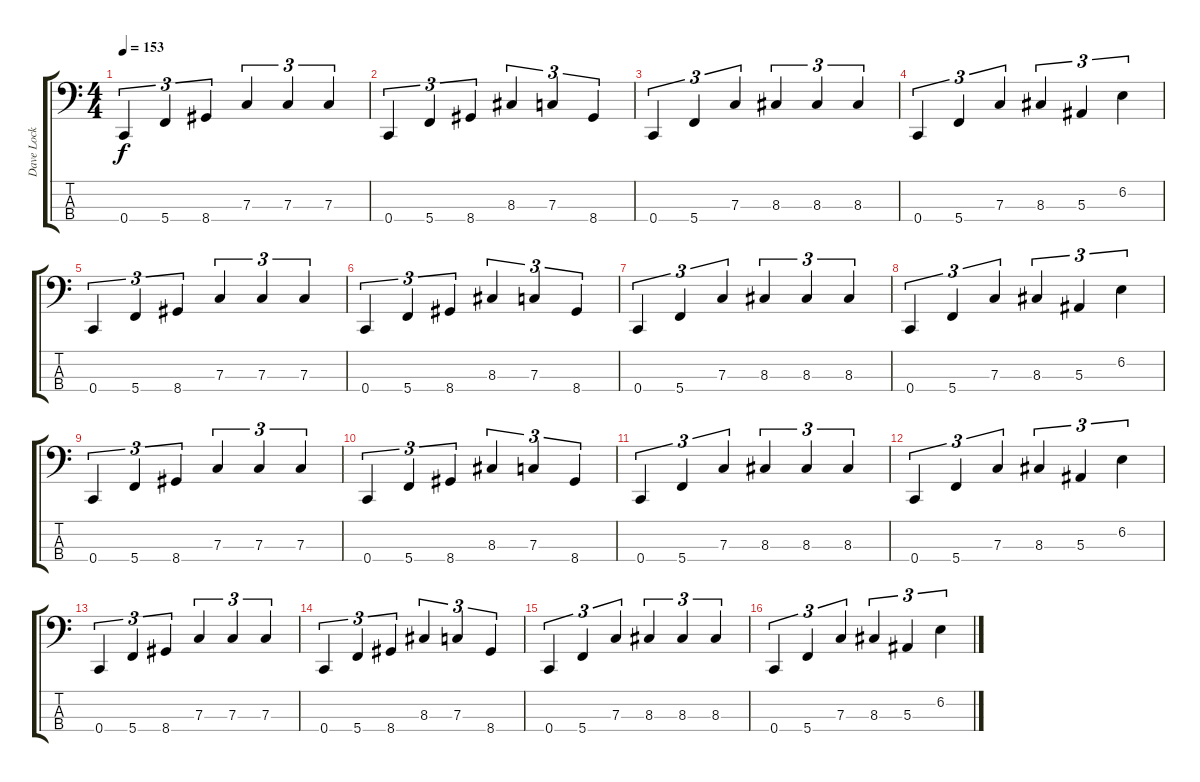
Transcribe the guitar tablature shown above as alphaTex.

\track ("Dave Lock (Bass)" "Dave Lock ") {instrument electricbasspick}
\staff {score tabs}
\tuning (Eb2 Bb1 F1 C1) {hide}
\ts (4 4)
\tempo 153
\clef f4
\ks c
0.4.4{tu (3 2) dy f} 5.4.4{tu (3 2)} 8.4.4{tu (3 2)} 7.3.4{tu (3 2)} 7.3.4{tu (3 2)} 7.3.4{tu (3 2)} |
0.4.4{tu (3 2)} 5.4.4{tu (3 2)} 8.4.4{tu (3 2)} 8.3.4{tu (3 2)} 7.3.4{tu (3 2)} 8.4.4{tu (3 2)} |
0.4.4{tu (3 2)} 5.4.4{tu (3 2)} 7.3.4{tu (3 2)} 8.3.4{tu (3 2)} 8.3.4{tu (3 2)} 8.3.4{tu (3 2)} |
0.4.4{tu (3 2)} 5.4.4{tu (3 2)} 7.3.4{tu (3 2)} 8.3.4{tu (3 2)} 5.3.4{tu (3 2)} 6.2.4{tu (3 2)} |
0.4.4{tu (3 2)} 5.4.4{tu (3 2)} 8.4.4{tu (3 2)} 7.3.4{tu (3 2)} 7.3.4{tu (3 2)} 7.3.4{tu (3 2)} |
0.4.4{tu (3 2)} 5.4.4{tu (3 2)} 8.4.4{tu (3 2)} 8.3.4{tu (3 2)} 7.3.4{tu (3 2)} 8.4.4{tu (3 2)} |
0.4.4{tu (3 2)} 5.4.4{tu (3 2)} 7.3.4{tu (3 2)} 8.3.4{tu (3 2)} 8.3.4{tu (3 2)} 8.3.4{tu (3 2)} |
0.4.4{tu (3 2)} 5.4.4{tu (3 2)} 7.3.4{tu (3 2)} 8.3.4{tu (3 2)} 5.3.4{tu (3 2)} 6.2.4{tu (3 2)} |
0.4.4{tu (3 2)} 5.4.4{tu (3 2)} 8.4.4{tu (3 2)} 7.3.4{tu (3 2)} 7.3.4{tu (3 2)} 7.3.4{tu (3 2)} |
0.4.4{tu (3 2)} 5.4.4{tu (3 2)} 8.4.4{tu (3 2)} 8.3.4{tu (3 2)} 7.3.4{tu (3 2)} 8.4.4{tu (3 2)} |
0.4.4{tu (3 2)} 5.4.4{tu (3 2)} 7.3.4{tu (3 2)} 8.3.4{tu (3 2)} 8.3.4{tu (3 2)} 8.3.4{tu (3 2)} |
0.4.4{tu (3 2)} 5.4.4{tu (3 2)} 7.3.4{tu (3 2)} 8.3.4{tu (3 2)} 5.3.4{tu (3 2)} 6.2.4{tu (3 2)} |
0.4.4{tu (3 2)} 5.4.4{tu (3 2)} 8.4.4{tu (3 2)} 7.3.4{tu (3 2)} 7.3.4{tu (3 2)} 7.3.4{tu (3 2)} |
0.4.4{tu (3 2)} 5.4.4{tu (3 2)} 8.4.4{tu (3 2)} 8.3.4{tu (3 2)} 7.3.4{tu (3 2)} 8.4.4{tu (3 2)} |
0.4.4{tu (3 2)} 5.4.4{tu (3 2)} 7.3.4{tu (3 2)} 8.3.4{tu (3 2)} 8.3.4{tu (3 2)} 8.3.4{tu (3 2)} |
0.4.4{tu (3 2)} 5.4.4{tu (3 2)} 7.3.4{tu (3 2)} 8.3.4{tu (3 2)} 5.3.4{tu (3 2)} 6.2.4{tu (3 2)}
